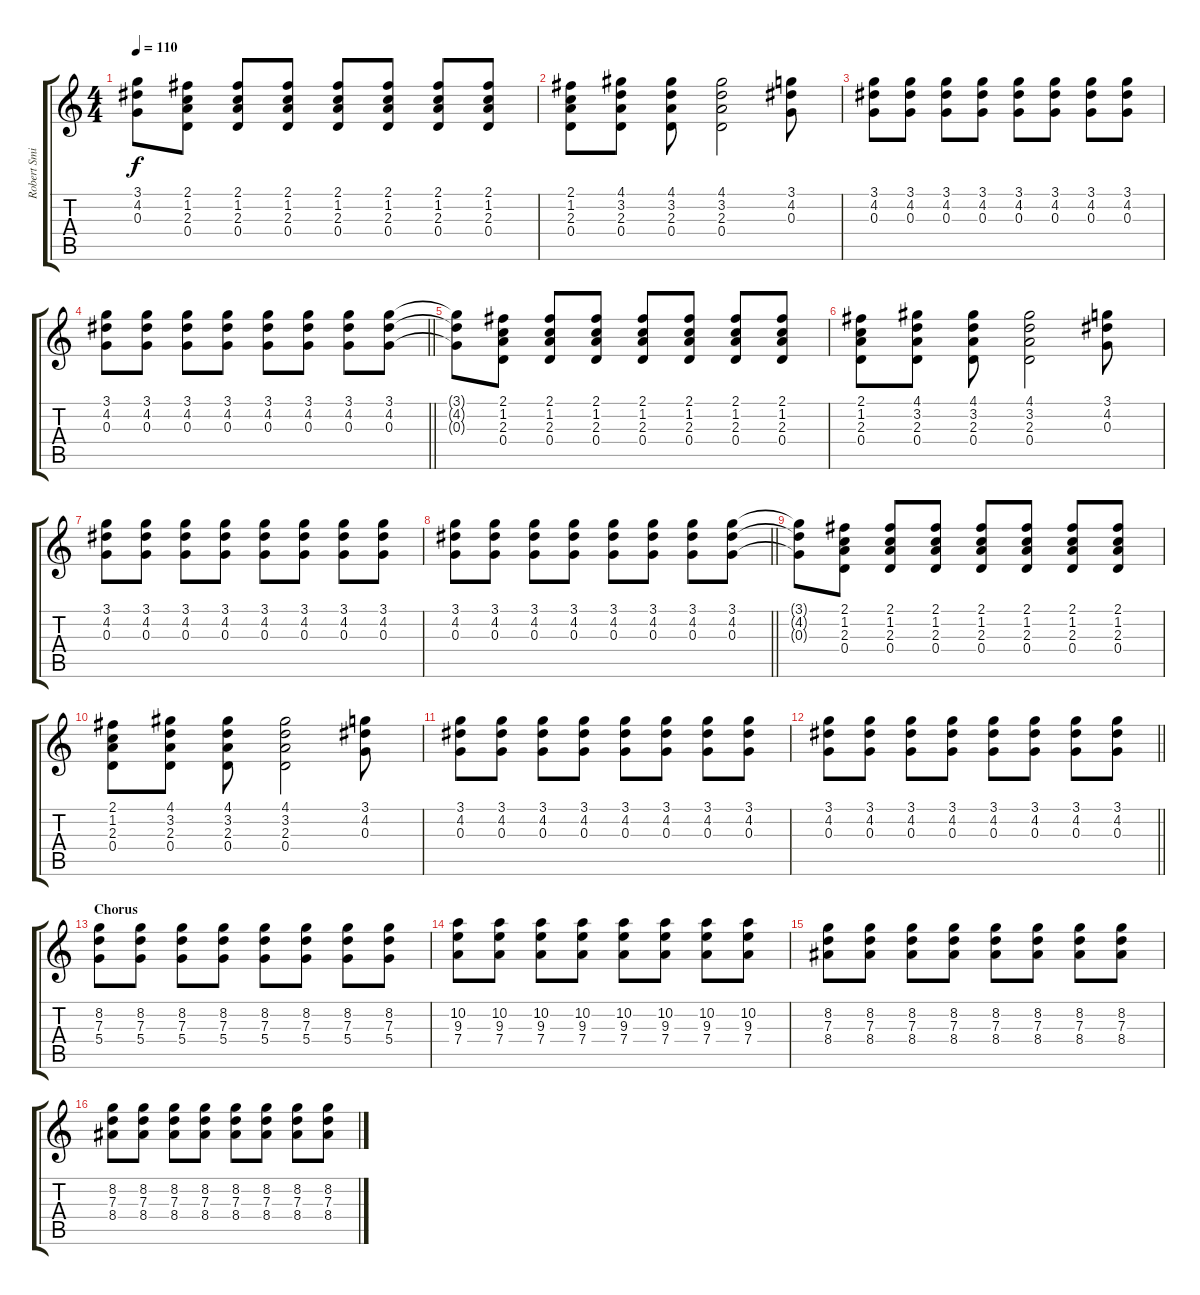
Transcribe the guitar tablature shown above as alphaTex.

\track ("Robert Smith 1" "Robert Smi") {instrument electricguitarclean}
\staff {score tabs}
\tuning (E4 B3 G3 D3 A2 E2) {hide}
\ts (4 4)
\tempo 110
\clef g2
\ks c
(3.1{t} 4.2{t} 0.3{t}).8{dy f} (2.1 1.2 2.3 0.4).8 (2.1 1.2 2.3 0.4).8 (2.1 1.2 2.3 0.4).8 (2.1 1.2 2.3 0.4).8 (2.1 1.2 2.3 0.4).8 (2.1 1.2 2.3 0.4).8 (2.1 1.2 2.3 0.4).8 |
(2.1 1.2 2.3 0.4).8 (4.1 3.2 2.3 0.4).8 (4.1 3.2 2.3 0.4).8 (4.1 3.2 2.3 0.4).2 (3.1 4.2 0.3).8 |
(3.1 4.2 0.3).8 (3.1 4.2 0.3).8 (3.1 4.2 0.3).8 (3.1 4.2 0.3).8 (3.1 4.2 0.3).8 (3.1 4.2 0.3).8 (3.1 4.2 0.3).8 (3.1 4.2 0.3).8 |
\barLineRight lightlight
(3.1 4.2 0.3).8 (3.1 4.2 0.3).8 (3.1 4.2 0.3).8 (3.1 4.2 0.3).8 (3.1 4.2 0.3).8 (3.1 4.2 0.3).8 (3.1 4.2 0.3).8 (3.1 4.2 0.3).8 |
(3.1{t} 4.2{t} 0.3{t}).8 (2.1 1.2 2.3 0.4).8 (2.1 1.2 2.3 0.4).8 (2.1 1.2 2.3 0.4).8 (2.1 1.2 2.3 0.4).8 (2.1 1.2 2.3 0.4).8 (2.1 1.2 2.3 0.4).8 (2.1 1.2 2.3 0.4).8 |
(2.1 1.2 2.3 0.4).8 (4.1 3.2 2.3 0.4).8 (4.1 3.2 2.3 0.4).8 (4.1 3.2 2.3 0.4).2 (3.1 4.2 0.3).8 |
(3.1 4.2 0.3).8 (3.1 4.2 0.3).8 (3.1 4.2 0.3).8 (3.1 4.2 0.3).8 (3.1 4.2 0.3).8 (3.1 4.2 0.3).8 (3.1 4.2 0.3).8 (3.1 4.2 0.3).8 |
\barLineRight lightlight
(3.1 4.2 0.3).8 (3.1 4.2 0.3).8 (3.1 4.2 0.3).8 (3.1 4.2 0.3).8 (3.1 4.2 0.3).8 (3.1 4.2 0.3).8 (3.1 4.2 0.3).8 (3.1 4.2 0.3).8 |
(3.1{t} 4.2{t} 0.3{t}).8 (2.1 1.2 2.3 0.4).8 (2.1 1.2 2.3 0.4).8 (2.1 1.2 2.3 0.4).8 (2.1 1.2 2.3 0.4).8 (2.1 1.2 2.3 0.4).8 (2.1 1.2 2.3 0.4).8 (2.1 1.2 2.3 0.4).8 |
(2.1 1.2 2.3 0.4).8 (4.1 3.2 2.3 0.4).8 (4.1 3.2 2.3 0.4).8 (4.1 3.2 2.3 0.4).2 (3.1 4.2 0.3).8 |
(3.1 4.2 0.3).8 (3.1 4.2 0.3).8 (3.1 4.2 0.3).8 (3.1 4.2 0.3).8 (3.1 4.2 0.3).8 (3.1 4.2 0.3).8 (3.1 4.2 0.3).8 (3.1 4.2 0.3).8 |
\barLineRight lightlight
(3.1 4.2 0.3).8 (3.1 4.2 0.3).8 (3.1 4.2 0.3).8 (3.1 4.2 0.3).8 (3.1 4.2 0.3).8 (3.1 4.2 0.3).8 (3.1 4.2 0.3).8 (3.1 4.2 0.3).8 |
\section ("" "Chorus")
(8.2 7.3 5.4).8 (8.2 7.3 5.4).8 (8.2 7.3 5.4).8 (8.2 7.3 5.4).8 (8.2 7.3 5.4).8 (8.2 7.3 5.4).8 (8.2 7.3 5.4).8 (8.2 7.3 5.4).8 |
(10.2 9.3 7.4).8 (10.2 9.3 7.4).8 (10.2 9.3 7.4).8 (10.2 9.3 7.4).8 (10.2 9.3 7.4).8 (10.2 9.3 7.4).8 (10.2 9.3 7.4).8 (10.2 9.3 7.4).8 |
(8.2 7.3 8.4).8 (8.2 7.3 8.4).8 (8.2 7.3 8.4).8 (8.2 7.3 8.4).8 (8.2 7.3 8.4).8 (8.2 7.3 8.4).8 (8.2 7.3 8.4).8 (8.2 7.3 8.4).8 |
(8.2 7.3 8.4).8 (8.2 7.3 8.4).8 (8.2 7.3 8.4).8 (8.2 7.3 8.4).8 (8.2 7.3 8.4).8 (8.2 7.3 8.4).8 (8.2 7.3 8.4).8 (8.2 7.3 8.4).8
